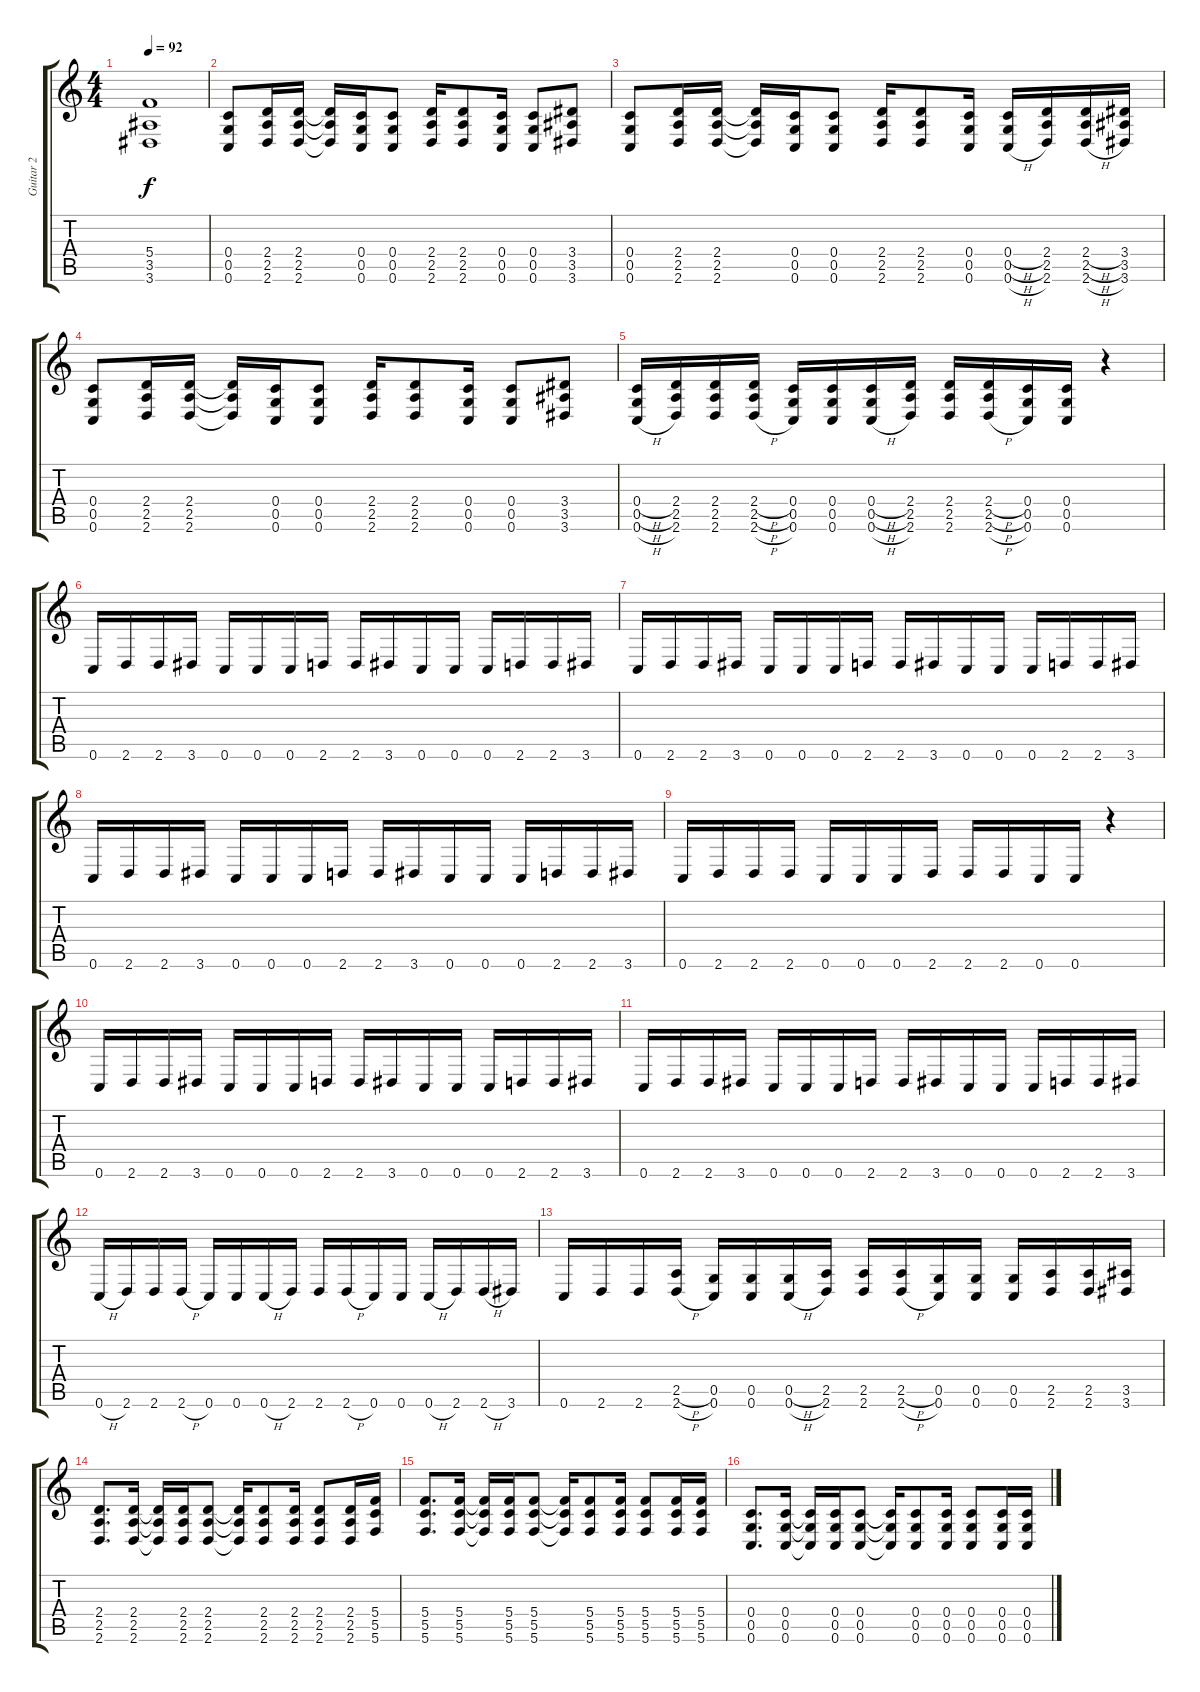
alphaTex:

\track ("Guitar 2" "Guitar 2") {instrument distortionguitar}
\staff {score tabs}
\tuning (D4 A3 F3 C3 G2 C2) {hide}
\ts (4 4)
\tempo 92
\clef g2
\ks c
(5.4 3.5 3.6).1{dy f} |
(0.4 0.5 0.6).8 (2.4 2.5 2.6).16 (2.4 2.5 2.6).16 (2.4{t} 2.5{t} 2.6{t}).16 (0.4 0.5 0.6).16 (0.4 0.5 0.6).8 (2.4 2.5 2.6).16 (2.4 2.5 2.6).8 (0.4 0.5 0.6).16 (0.4 0.5 0.6).8 (3.4 3.5 3.6).8 |
(0.4 0.5 0.6).8 (2.4 2.5 2.6).16 (2.4 2.5 2.6).16 (2.4{t} 2.5{t} 2.6{t}).16 (0.4 0.5 0.6).16 (0.4 0.5 0.6).8 (2.4 2.5 2.6).16 (2.4 2.5 2.6).8 (0.4 0.5 0.6).16 (0.4{h} 0.5{h} 0.6{h}).16 (2.4 2.5 2.6).16 (2.4{h} 2.5{h} 2.6{h}).16 (3.4 3.5 3.6).16 |
(0.4 0.5 0.6).8 (2.4 2.5 2.6).16 (2.4 2.5 2.6).16 (2.4{t} 2.5{t} 2.6{t}).16 (0.4 0.5 0.6).16 (0.4 0.5 0.6).8 (2.4 2.5 2.6).16 (2.4 2.5 2.6).8 (0.4 0.5 0.6).16 (0.4 0.5 0.6).8 (3.4 3.5 3.6).8 |
(0.4{h} 0.5{h} 0.6{h}).16 (2.4 2.5 2.6).16 (2.4 2.5 2.6).16 (2.4{h} 2.5{h} 2.6{h}).16 (0.4 0.5 0.6).16 (0.4 0.5 0.6).16 (0.4{h} 0.5{h} 0.6{h}).16 (2.4 2.5 2.6).16 (2.4 2.5 2.6).16 (2.4{h} 2.5{h} 2.6{h}).16 (0.4 0.5 0.6).16 (0.4 0.5 0.6).16 r.4 |
0.6.16 2.6.16 2.6.16 3.6.16 0.6.16 0.6.16 0.6.16 2.6.16 2.6.16 3.6.16 0.6.16 0.6.16 0.6.16 2.6.16 2.6.16 3.6.16 |
0.6.16 2.6.16 2.6.16 3.6.16 0.6.16 0.6.16 0.6.16 2.6.16 2.6.16 3.6.16 0.6.16 0.6.16 0.6.16 2.6.16 2.6.16 3.6.16 |
0.6.16 2.6.16 2.6.16 3.6.16 0.6.16 0.6.16 0.6.16 2.6.16 2.6.16 3.6.16 0.6.16 0.6.16 0.6.16 2.6.16 2.6.16 3.6.16 |
0.6.16 2.6.16 2.6.16 2.6.16 0.6.16 0.6.16 0.6.16 2.6.16 2.6.16 2.6.16 0.6.16 0.6.16 r.4 |
0.6.16 2.6.16 2.6.16 3.6.16 0.6.16 0.6.16 0.6.16 2.6.16 2.6.16 3.6.16 0.6.16 0.6.16 0.6.16 2.6.16 2.6.16 3.6.16 |
0.6.16 2.6.16 2.6.16 3.6.16 0.6.16 0.6.16 0.6.16 2.6.16 2.6.16 3.6.16 0.6.16 0.6.16 0.6.16 2.6.16 2.6.16 3.6.16 |
0.6{h}.16{volume 12} 2.6.16 2.6.16 2.6{h}.16 0.6.16 0.6.16 0.6{h}.16 2.6.16 2.6.16 2.6{h}.16 0.6.16 0.6.16 0.6{h}.16 2.6.16 2.6{h}.16 3.6.16 |
0.6.16{volume 16} 2.6.16 2.6.16 (2.5{h} 2.6{h}).16 (0.5 0.6).16 (0.5 0.6).16 (0.5{h} 0.6{h}).16 (2.5 2.6).16 (2.5 2.6).16 (2.5{h} 2.6{h}).16 (0.5 0.6).16 (0.5 0.6).16 (0.5 0.6).16 (2.5 2.6).16 (2.5 2.6).16 (3.5 3.6).16 |
(2.4 2.5 2.6).8{d} (2.4 2.5 2.6).16 (2.4{t} 2.5{t} 2.6{t}).16 (2.4 2.5 2.6).16 (2.4 2.5 2.6).8 (2.4{t} 2.5{t} 2.6{t}).16 (2.4 2.5 2.6).8 (2.4 2.5 2.6).16 (2.4 2.5 2.6).8 (2.4 2.5 2.6).16 (5.4 5.5 5.6).16 |
(5.4 5.5 5.6).8{d} (5.4 5.5 5.6).16 (5.4{t} 5.5{t} 5.6{t}).16 (5.4 5.5 5.6).16 (5.4 5.5 5.6).8 (5.4{t} 5.5{t} 5.6{t}).16 (5.4 5.5 5.6).8 (5.4 5.5 5.6).16 (5.4 5.5 5.6).8 (5.4 5.5 5.6).16 (5.4 5.5 5.6).16 |
(0.4 0.5 0.6).8{d} (0.4 0.5 0.6).16 (0.4{t} 0.5{t} 0.6{t}).16 (0.4 0.5 0.6).16 (0.4 0.5 0.6).8 (0.4{t} 0.5{t} 0.6{t}).16 (0.4 0.5 0.6).8 (0.4 0.5 0.6).16 (0.4 0.5 0.6).8 (0.4 0.5 0.6).16 (0.4 0.5 0.6).16
